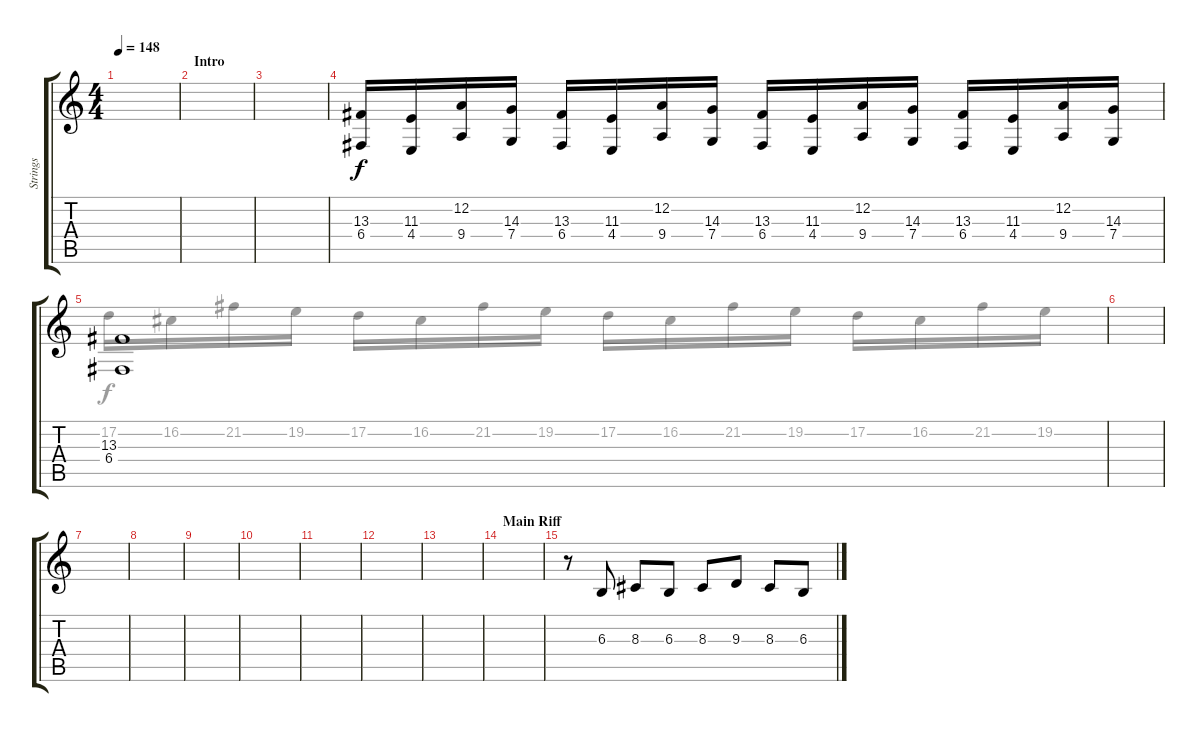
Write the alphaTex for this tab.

\track ("Strings" "Strings") {instrument violin}
\staff {score tabs}
\tuning (D4 A3 F3 C3 G2 C2) {hide}
\voice
\ts (4 4)
\tempo 148
\clef g2
\ks c
|
\section ("" "Intro")
|
|
(13.3 6.4).16 (11.3 4.4).16 (12.2 9.4).16 (14.3 7.4).16 (13.3 6.4).16 (11.3 4.4).16 (12.2 9.4).16 (14.3 7.4).16 (13.3 6.4).16 (11.3 4.4).16 (12.2 9.4).16 (14.3 7.4).16 (13.3 6.4).16 (11.3 4.4).16 (12.2 9.4).16 (14.3 7.4).16 |
(13.3 6.4).1 |
|
|
|
|
|
|
|
|
\section ("" "Main Riff")
|
r.8 6.3.8 8.3.8 6.3.8 8.3.8 9.3.8 8.3.8 6.3.8 |
\voice
\clef g2
\ottava regular
\simile none
\ks c
|
|
|
|
17.2.16 16.2.16 21.2.16 19.2.16 17.2.16 16.2.16 21.2.16 19.2.16 17.2.16 16.2.16 21.2.16 19.2.16 17.2.16 16.2.16 21.2.16 19.2.16 |
|
|
|
|
|
|
|
|
|
|
